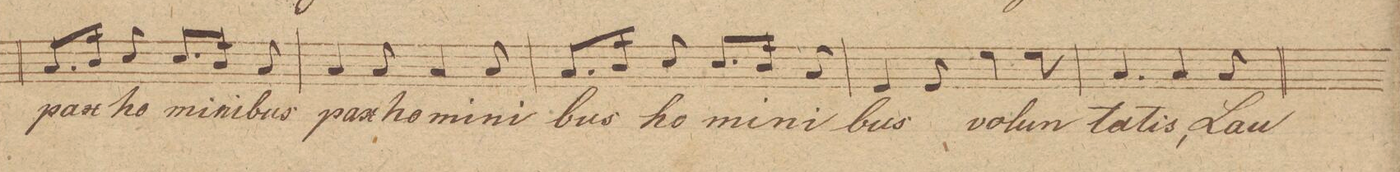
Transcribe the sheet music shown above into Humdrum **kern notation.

**kern	**text	**dynam
*I"Baſso 2do	*	*
*clefF4	*	*
*k[]	*	*
*M6/8	*	*
8.C/L	pax	.
16D/Jk	.	.
8E/	ho-	.
8.E/L	-mi-	.
16D/Jk	-ni-	.
8C/	-bus	.
=7	=7	=7
4C/	pax	.
8C/	ho-	.
4C/	-mi-	.
8C/	-ni-	.
=8	=8	=8
8.C/L	-bus	.
16D/Jk	.	.
8E/	ho-	.
8.E/L	-mi-	.
16D/Jk	.	.
8C/	-ni-	.
=9	=9	=9
4GG/	-bus	.
8GG/	.	.
4G\	vo-	.
8G\	-lun-	.
=10	=10	=10
4.C/	-ta-	.
4C/	-tis	.
8C/	Lau-	.
=11	=11	=11
*-	*-	*-
